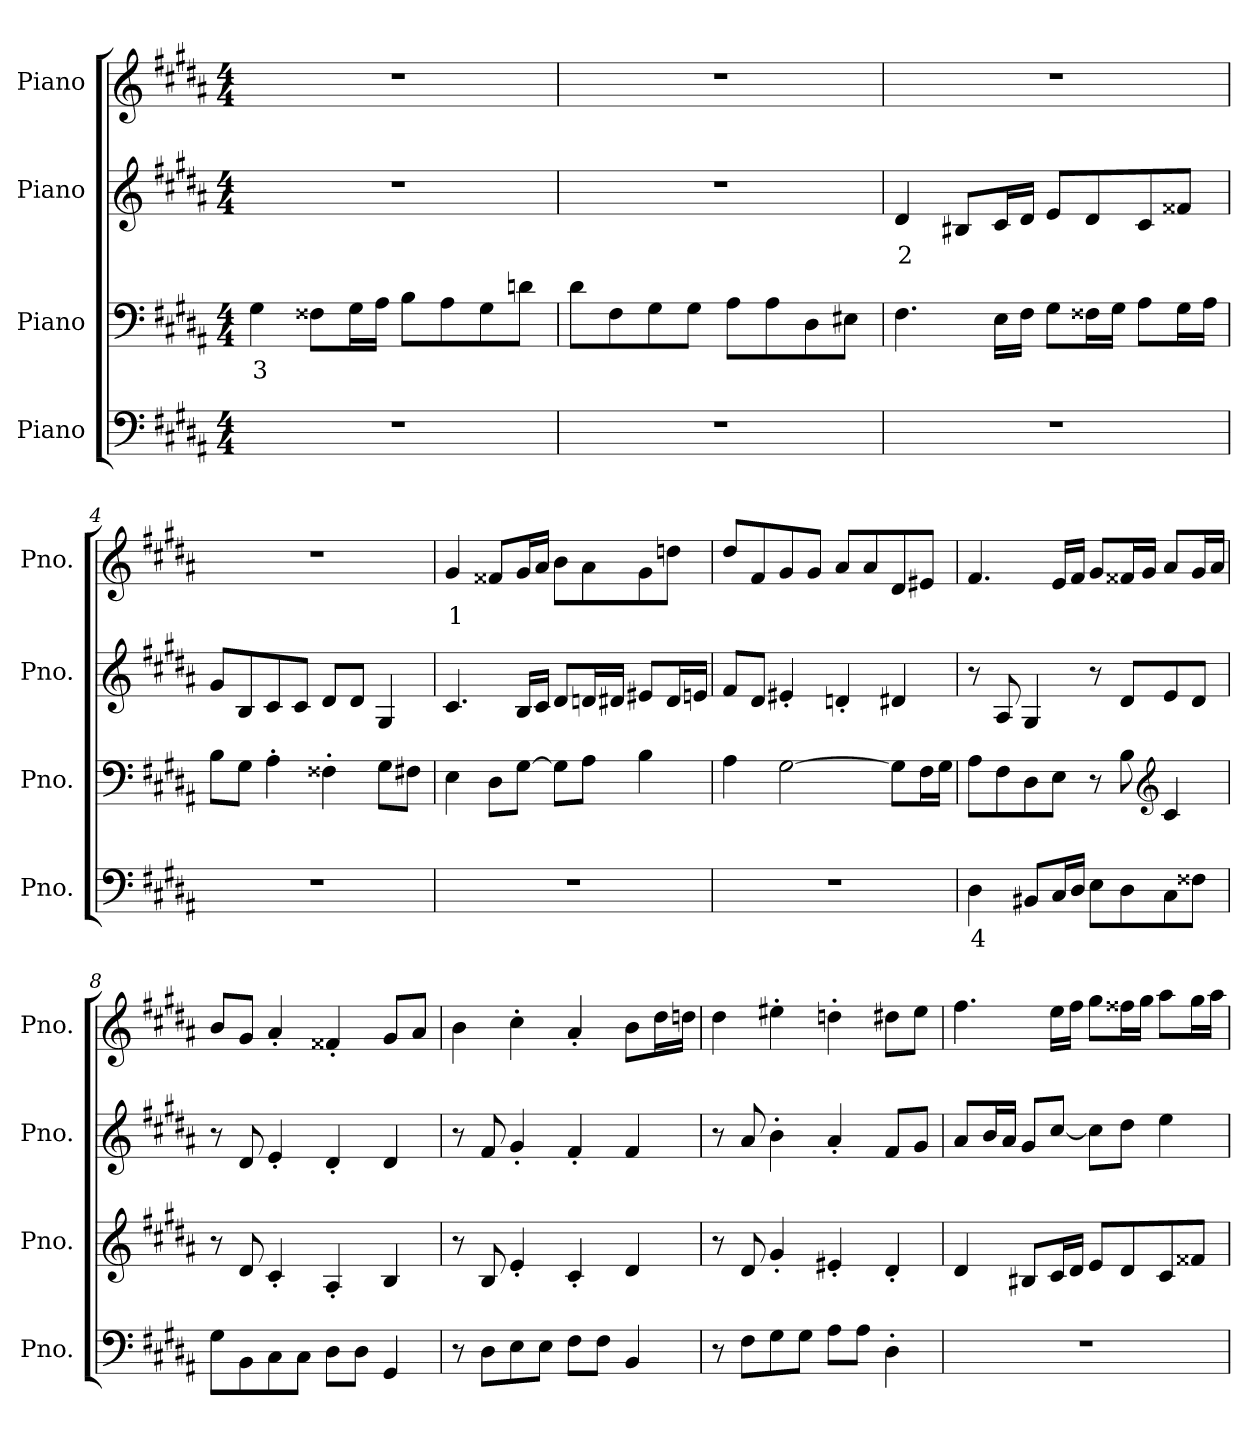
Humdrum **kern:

**kern	**text	**kern	**text	**kern	**text	**kern	**text
*part4	*part4	*part3	*part3	*part2	*part2	*part1	*part1
*staff4	*staff4	*staff3	*staff3	*staff2	*staff2	*staff1	*staff1
*I"Piano	*	*I"Piano	*	*I"Piano	*	*I"Piano	*
*I'Pno.	*	*I'Pno.	*	*I'Pno.	*	*I'Pno.	*
*clefF4	*	*clefF4	*	*clefG2	*	*clefG2	*
*k[f#c#g#d#a#]	*	*k[f#c#g#d#a#]	*	*k[f#c#g#d#a#]	*	*k[f#c#g#d#a#]	*
*M4/4	*	*M4/4	*	*M4/4	*	*M4/4	*
*MM64	*	*MM64	*	*MM64	*	*MM64	*
=1	=1	=1	=1	=1	=1	=1	=1
!	!	!	!LO:LY:b	!	!	!	!
1r	.	4G#i\	3	1r	.	1r	.
.	.	8F##Xi\L	.	.	.	.	.
.	.	16G#i\L	.	.	.	.	.
.	.	16A#i\JJ	.	.	.	.	.
.	.	8Bi\L	.	.	.	.	.
.	.	8A#i\	.	.	.	.	.
.	.	8G#i\	.	.	.	.	.
.	.	8dni\J	.	.	.	.	.
=2	=2	=2	=2	=2	=2	=2	=2
1r	.	8d#i\L	.	1r	.	1r	.
.	.	8F#i\	.	.	.	.	.
.	.	8G#i\	.	.	.	.	.
.	.	8G#i\J	.	.	.	.	.
.	.	8A#i\L	.	.	.	.	.
.	.	8A#i\	.	.	.	.	.
.	.	8D#i\	.	.	.	.	.
.	.	8E#Xi\J	.	.	.	.	.
=3	=3	=3	=3	=3	=3	=3	=3
!	!	!	!	!	!LO:LY:b	!	!
1r	.	4.F#i\	.	4d#j/	2	1r	.
.	.	.	.	8B#Xj/L	.	.	.
.	.	16Ei\LL	.	16c#j/L	.	.	.
.	.	16F#i\JJ	.	16d#j/JJ	.	.	.
.	.	8G#i\L	.	8ej/L	.	.	.
.	.	16F##Xi\L	.	8d#j/	.	.	.
.	.	16G#i\JJ	.	.	.	.	.
.	.	8A#i\L	.	8c#j/	.	.	.
.	.	16G#i\L	.	8f##Xj/J	.	.	.
.	.	16A#i\JJ	.	.	.	.	.
!!LO:LB:g=z
=4	=4	=4	=4	=4	=4	=4	=4
1r	.	8Bi\L	.	8g#j/L	.	1r	.
.	.	8G#i\J	.	8Bj/	.	.	.
.	.	4A#'i\	.	8c#j/	.	.	.
.	.	.	.	8c#j/J	.	.	.
.	.	4F##X'i\	.	8d#j/L	.	.	.
.	.	.	.	8d#j/J	.	.	.
.	.	8G#i\L	.	4G#j/	.	.	.
.	.	8F#Xi\J	.	.	.	.	.
=5	=5	=5	=5	=5	=5	=5	=5
!	!	!	!	!	!	!	!LO:LY:b
1r	.	4Ei\	.	4.c#j/	.	4g#Z/	1
.	.	8D#i\L	.	.	.	8f##XZ/L	.
.	.	[8G#i\J	.	16Bj/LL	.	16g#Z/L	.
.	.	.	.	16c#j/JJ	.	16a#Z/JJ	.
.	.	8G#i\L]	.	8d#j/L	.	8bZ\L	.
.	.	8A#i\J	.	16dnj/L	.	8a#Z\	.
.	.	.	.	16d#Xj/JJ	.	.	.
.	.	4Bi\	.	8e#Xj/L	.	8g#Z\	.
.	.	.	.	16d#j/L	.	8ddnZ\J	.
.	.	.	.	16enj/JJ	.	.	.
=6	=6	=6	=6	=6	=6	=6	=6
1r	.	4A#i\	.	8f#j/L	.	8dd#Z/L	.
.	.	.	.	8d#j/J	.	8f#Z/	.
.	.	[2G#i\	.	4e#X'j/	.	8g#Z/	.
.	.	.	.	.	.	8g#Z/J	.
.	.	.	.	4dn'j/	.	8a#Z/L	.
.	.	.	.	.	.	8a#Z/	.
.	.	8G#i\L]	.	4d#Xj/	.	8d#Z/	.
.	.	16F#i\L	.	.	.	8e#XZ/J	.
.	.	16G#i\JJ	.	.	.	.	.
!!LO:LB:g=z
=7	=7	=7	=7	=7	=7	=7	=7
!	!LO:LY:b	!	!	!	!	!	!
4D#V\	4	8A#i\L	.	8r	.	4.f#Z/	.
.	.	8F#i\	.	8A#j/	.	.	.
8BB#XV/L	.	8D#i\	.	4G#j/	.	.	.
16C#V/L	.	8Ei\J	.	.	.	16eZ/LL	.
16D#V/JJ	.	.	.	.	.	16f#Z/JJ	.
8EV\L	.	8r	.	8r	.	8g#Z/L	.
8D#V\	.	8Bi\	.	8d#j/L	.	16f##XZ/L	.
.	.	.	.	.	.	16g#Z/JJ	.
*	*	*clefG2	*	*	*	*	*
8C#V\	.	4c#i/	.	8ej/	.	8a#Z/L	.
8F##XV\J	.	.	.	8d#j/J	.	16g#Z/L	.
.	.	.	.	.	.	16a#Z/JJ	.
=8	=8	=8	=8	=8	=8	=8	=8
8G#V\L	.	8r	.	8r	.	8bZ/L	.
8BBV\	.	8d#i/	.	8d#j/	.	8g#Z/J	.
8C#V\	.	4c#'i/	.	4e'j/	.	4a#'Z/	.
8C#V\J	.	.	.	.	.	.	.
8D#V\L	.	4A#'i/	.	4d#'j/	.	4f##X'Z/	.
8D#V\J	.	.	.	.	.	.	.
4GG#V/	.	4Bi/	.	4d#j/	.	8g#Z/L	.
.	.	.	.	.	.	8a#Z/J	.
=9	=9	=9	=9	=9	=9	=9	=9
8r	.	8r	.	8r	.	4bZ\	.
8D#V\L	.	8Bi/	.	8f#j/	.	.	.
8EV\	.	4e'i/	.	4g#'j/	.	4cc#'Z\	.
8EV\J	.	.	.	.	.	.	.
8F#V\L	.	4c#'i/	.	4f#'j/	.	4a#'Z/	.
8F#V\J	.	.	.	.	.	.	.
4BBV/	.	4d#i/	.	4f#j/	.	8bZ\L	.
.	.	.	.	.	.	16dd#Z\L	.
.	.	.	.	.	.	16ddnZ\JJ	.
=10	=10	=10	=10	=10	=10	=10	=10
8r	.	8r	.	8r	.	4dd#Z\	.
8F#V\L	.	8d#i/	.	8a#j/	.	.	.
8G#V\	.	4g#'i/	.	4b'j\	.	4ee#X'Z\	.
8G#V\J	.	.	.	.	.	.	.
8A#V\L	.	4e#X'i/	.	4a#'j/	.	4ddn'Z\	.
8A#V\J	.	.	.	.	.	.	.
4D#'V\	.	4d#'i/	.	8f#j/L	.	8dd#XZ\L	.
.	.	.	.	8g#j/J	.	8ee#Z\J	.
!!LO:PB:g=z
=11	=11	=11	=11	=11	=11	=11	=11
1r	.	4d#i/	.	8a#j/L	.	4.ff#Z\	.
.	.	.	.	16bj/L	.	.	.
.	.	.	.	16a#j/JJ	.	.	.
.	.	8B#Xi/L	.	8g#j/L	.	.	.
.	.	16c#i/L	.	[8cc#j/J	.	16eeZ\LL	.
.	.	16d#i/JJ	.	.	.	16ff#Z\JJ	.
.	.	8ei/L	.	8cc#j\L]	.	8gg#Z\L	.
.	.	8d#i/	.	8dd#j\J	.	16ff##XZ\L	.
.	.	.	.	.	.	16gg#Z\JJ	.
.	.	8c#i/	.	4eej\	.	8aa#Z\L	.
.	.	8f##Xi/J	.	.	.	16gg#Z\L	.
.	.	.	.	.	.	16aa#Z\JJ	.
=	=	=	=	=	=	=	=
*-	*-	*-	*-	*-	*-	*-	*-
